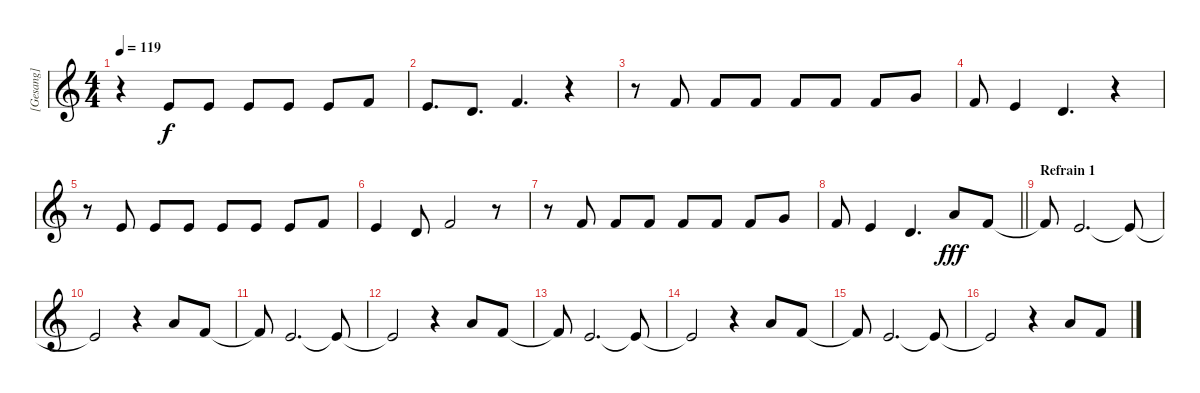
\track ("[Gesang]" "[Gesang]") {instrument altosax}
\staff {score}
\tuning (E4 B3 G3 D3 A2 E2) {hide}
\ts (4 4)
\tempo 119
\clef g2
\ks c
r.4{dy f} 0.1.8 0.1.8 0.1.8 0.1.8 0.1.8 1.1.8 |
0.1.8{d} 3.2.8{d} 6.2.4{d} r.4 |
r.8 6.2.8 6.2.8 6.2.8 6.2.8 6.2.8 6.2.8 8.2.8 |
6.2.8 5.2.4 3.2.4{d} r.4 |
r.8 0.1.8 0.1.8 0.1.8 0.1.8 0.1.8 0.1.8 1.1.8 |
0.1.4 3.2.8 6.2.2 r.8 |
r.8 6.2.8 6.2.8 6.2.8 6.2.8 6.2.8 6.2.8 8.2.8 |
\barLineRight lightlight
6.2.8 5.2.4 3.2.4{d} 5.1.8{dy fff} 1.1.8 |
\section ("" "Refrain 1")
1.1{t}.8 0.1.2{d} 0.1{t}.8 |
0.1{t}.2 r.4 5.1.8 1.1.8 |
1.1{t}.8 0.1.2{d} 0.1{t}.8 |
0.1{t}.2 r.4 5.1.8 1.1.8 |
1.1{t}.8 0.1.2{d} 0.1{t}.8 |
0.1{t}.2 r.4 5.1.8 1.1.8 |
1.1{t}.8 0.1.2{d} 0.1{t}.8 |
0.1{t}.2 r.4 5.1.8 1.1.8
